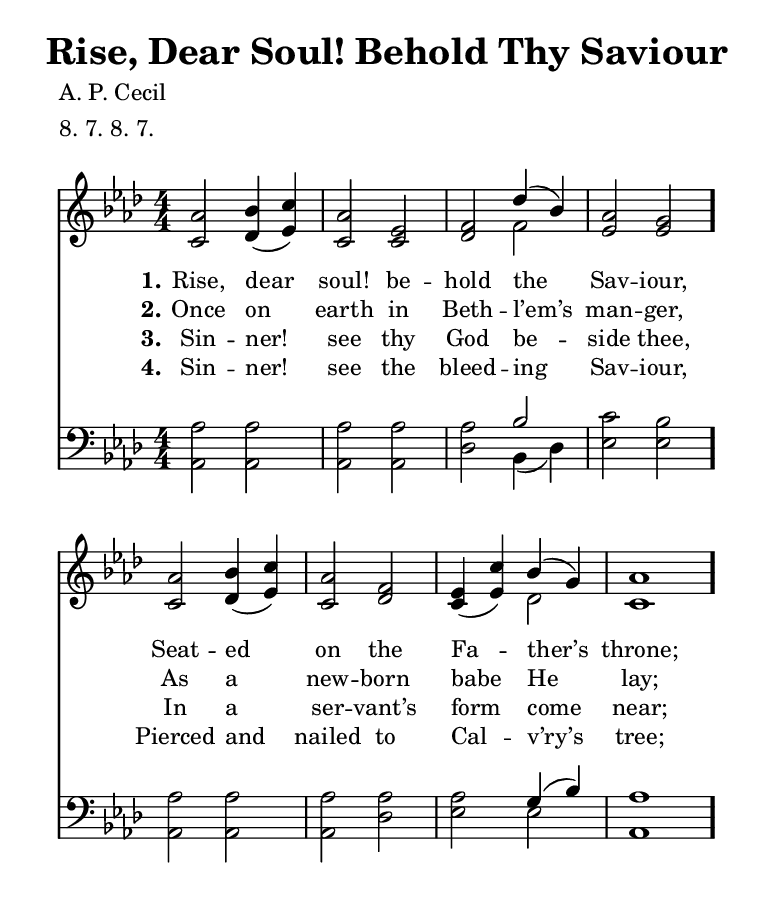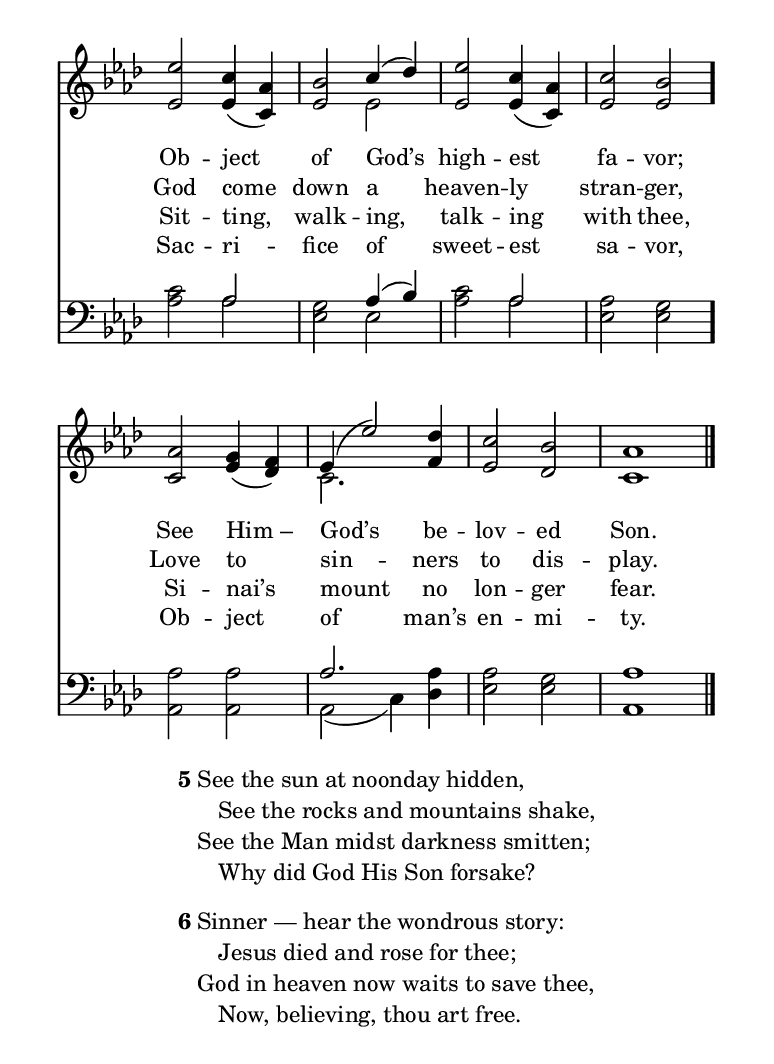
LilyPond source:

\include "common/global.ily"
\paper {
  \include "common/paper.ily"
  ragged-bottom = ##t
  score-markup-spacing.basic-distance = 3
  score-markup-spacing.padding = 3
}

\header{
  %gospel
  hymnnumber = "47"
  title = "Rise, Dear Soul! Behold Thy Saviour"
  tunename = "Suffield"
  meter = "8. 7. 8. 7."
  poet = "A. P. Cecil"
  composer = ""
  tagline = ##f
}

% for fermata in MIDI
ta = { \tempo 4=120 }
tb = { \tempo 4=60  }

patternAA = { c2 c4( c4) | c2 c2 | c2 c4( c4) | c2 c2 }
patternAB = { c2 c4( c4) | c2 c2 | c2 c2      | c2 c2 }
patternAC = { c2 c2      | c2 c2 | c2 c2      | c2 c2 }
patternAD = { c2 c2      | c2 c2 | c2 c4( c4) | c2 c2 }

patternBA = { c2 c4( c4) | c2 c2 | c4( c4) c4( c4) | c1 }
patternBB = { c2 c4( c4) | c2 c2 | c4( c4) c2      | c1 }
patternBC = { c2 c2      | c2 c2 | c2      c4( c4) | c1 }
patternBD = { c2 c2      | c2 c2 | c2      c2      | c1 }

patternCA = { c2 c4( c4) | c2 c4( c4) | c2 c4( c4) | c2 c2 }
patternCB = { c2 c4( c4) | c2 c2      | c2 c4( c4) | c2 c2 }
patternCC = { c2 c2      | c2 c4( c4) | c2 c2      | c2 c2 }
patternCD = { c2 c2      | c2 c2      | c2 c2      | c2 c2 }

patternDA = { c2 c4( c4) | c4( c2) c4   | c2 c2 | c1 }
patternDB = { c2 c4( c4) | c2.   c4   | c2 c2 | c1 }
patternDC = { c2 c2      | c2.   c4   | c2 c2 | c1 }
patternDD = { c2 c2      | c2( c4) c4 | c2 c2 | c1 }

global = {
  \include "common/overrides.ily"
  \override Staff.TimeSignature.style = #'numbered
  \time 4/4
  \override Score.MetronomeMark.transparent = ##t % hide all fermata changes too
  \ta
  \key aes \major
  \autoBeamOff
}

notesSoprano = {
\global
\relative c'' {

  \changePitch \patternAA { aes bes c | aes ees | f des' bes | aes g }
  \changePitch \patternBA { aes bes c | aes f | ees c' bes g | aes }
  \changePitch \patternCA { ees' c aes | bes c des | ees c aes | c bes }
  \changePitch \patternDA { aes g f | ees ees' des | c bes | aes }

  \bar "|."

}
}

notesAlto = {
\global
\relative e' {

  \changePitch \patternAB { c des ees | c c | des f | ees ees }
  \changePitch \patternBB { c des ees | c des | c ees des | c }
  \changePitch \patternCB { ees ees c | ees ees | ees ees c | ees ees }
  \changePitch \patternDB { c ees des | c f | ees des | c }

}
}

notesTenor = {
\global
\relative a {

  \changePitch \patternAC { aes aes | aes aes | aes bes | c bes }
  \changePitch \patternBC { aes aes | aes aes | aes g bes | aes }
  \changePitch \patternCC { c aes | g aes bes | c aes | aes g }
  \changePitch \patternDC { aes aes | aes aes | aes g | aes }

}
}

notesBass = {
\global
\relative f, {

  \changePitch \patternAD { aes aes | aes aes | des bes des | ees ees }
  \changePitch \patternBD { aes, aes | aes des | ees ees | aes, }
  \changePitch \patternCD { aes' aes | ees ees | aes aes | ees ees }
  \changePitch \patternDD { aes, aes | aes c des | ees ees | aes, }

}
}

wordsA = \lyricmode {
\set stanza = "1."

Rise, dear soul! be -- hold the Sav -- iour, \bar "."
Seat -- ed on the Fa -- ther’s throne; \bar "." \eogbreak
Ob -- ject of God’s high -- est fa -- vor; \bar "."
See Him_– God’s be -- lov -- ed Son. \bar "." \eogbreak

}

wordsB = \lyricmode {
\set stanza = "2."

Once on earth in Beth -- l’em’s man -- ger,
As a new -- born babe He lay;
God come down a heaven -- ly stran -- ger,
Love to sin -- ners to dis -- play.

}

wordsC = \lyricmode {
\set stanza = "3."

Sin -- ner! see thy God be -- side thee,
In a ser -- vant’s form come near;
Sit -- ting, walk -- ing, talk -- ing with thee,
Si -- nai’s mount no lon -- ger fear.

}

wordsD = \lyricmode {
\set stanza = "4."

Sin -- ner! see the bleed -- ing Sav -- iour,
Pierced and nailed to Cal -- v’ry’s tree;
Sac -- ri -- fice of sweet -- est sa -- vor,
Ob -- ject of man’s en -- mi -- ty.

}

wordsE = \markuplist {

\line { See the sun at noonday hidden, }
\line { { \hspace #2 } See the rocks and mountains shake, }
\line { See the Man midst darkness smitten; }
\line { { \hspace #2 } Why did God His Son forsake? }

}

wordsF = \markuplist {

\line { Sinner — hear the wondrous story: }
\line { { \hspace #2 } Jesus died and rose for thee; }
\line { God in heaven now waits to save thee, }
\line { { \hspace #2 } Now, believing, thou art free. }

}

\score {
  \context ChoirStaff <<
    \context Staff = upper <<
      \set Staff.autoBeaming = ##f
      \set ChoirStaff.systemStartDelimiter = #'SystemStartBar
      \set ChoirStaff.printPartCombineTexts = ##f
      \partcombine #'(2 . 11) \notesSoprano \notesAlto
      \context NullVoice = sopranos { \voiceOne << \notesSoprano >> }
      \context Lyrics = one   \lyricsto sopranos \wordsA
      \context Lyrics = two   \lyricsto sopranos \wordsB
      \context Lyrics = three \lyricsto sopranos \wordsC
      \context Lyrics = four  \lyricsto sopranos \wordsD
    >>
    \context Staff = men <<
      \set Staff.autoBeaming = ##f
      \clef bass
      \set ChoirStaff.printPartCombineTexts = ##f
      \partcombine #'(2 . 11) \notesTenor \notesBass
    >>
  >>
  \layout {
    \include "common/layout.ily"
  }
  #(cond ((ly:get-option 'eog-midi-permitted) #{ \midi{
    \include "common/midi.ily"
  } #}))
}

\markup { \fill-line { \column {
  \line{ \bold 5 \column { \wordsE } } \combine \null \vspace #0.4
  \line{ \bold 6 \column { \wordsF } } \combine \null \vspace #0.4
} } }

\version "2.19.49"  % necessary for upgrading to future LilyPond versions.

% vi:set et ts=2 sw=2 ai nocindent syntax=lilypond:
